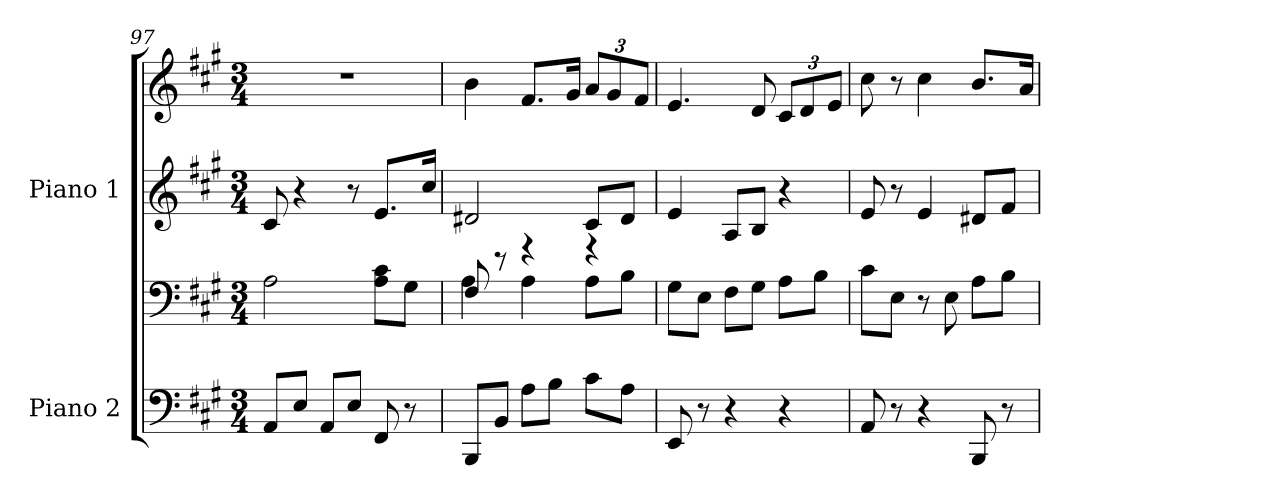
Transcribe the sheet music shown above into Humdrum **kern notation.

**kern	**kern	**kern	**kern
*part2	*part2	*part1	*part1
*staff4	*staff3	*staff2	*staff1
*I"Piano 2	*	*I"Piano 1	*
*I'Pno. 2	*	*I'Pno. 1	*
*clefF4	*clefF4	*clefG2	*clefG2
*k[f#c#g#]	*k[f#c#g#]	*k[f#c#g#]	*k[f#c#g#]
*M3/4	*M3/4	*M3/4	*M3/4
=97	=97	=97	=97
8AA/L	2A\	8c#/	2.r
8E/J	.	4r	.
8AA/L	.	.	.
8E/J	.	8r	.
8FF#/	8A\ 8c#\L	8.e/L	.
8r	8G#\J	.	.
.	.	16cc#/Jk	.
=98	=98	=98	=98
*	*^	*	*
8BBB/L	8F#/	4A\	2d#X/	4b\
8BB/J	8r	.	.	.
8A\L	4r	4A\	.	8.f#/L
8B\J	.	.	.	.
.	.	.	.	16g#/Jk
*	*	*	*	*Xbrackettup
8c#\L	4r	8A\L	8c#/L	12a/L
.	.	.	.	12g#/
8A\J	.	8B\J	8d#/J	.
.	.	.	.	12f#/J
*	*v	*v	*	*
=99	=99	=99	=99
8EE/	8G#\L	4e/	4.e/
8r	8E\J	.	.
4r	8F#\L	8A/L	.
.	8G#\J	8B/J	8d/
4r	8A\L	4r	12c#/L
.	.	.	12d/
.	8B\J	.	.
.	.	.	12e/J
!!LO:LB:g=z
=100	=100	=100	=100
8AA/	8c#\L	8e/	8cc#\
8r	8E\J	8r	8r
4r	8r	4e/	4cc#\
.	8E\	.	.
8BBB/	8A\L	8d#X/L	8.b/L
8r	8B\J	8f#/J	.
.	.	.	16a/Jk
=	=	=	=
*-	*-	*-	*-
